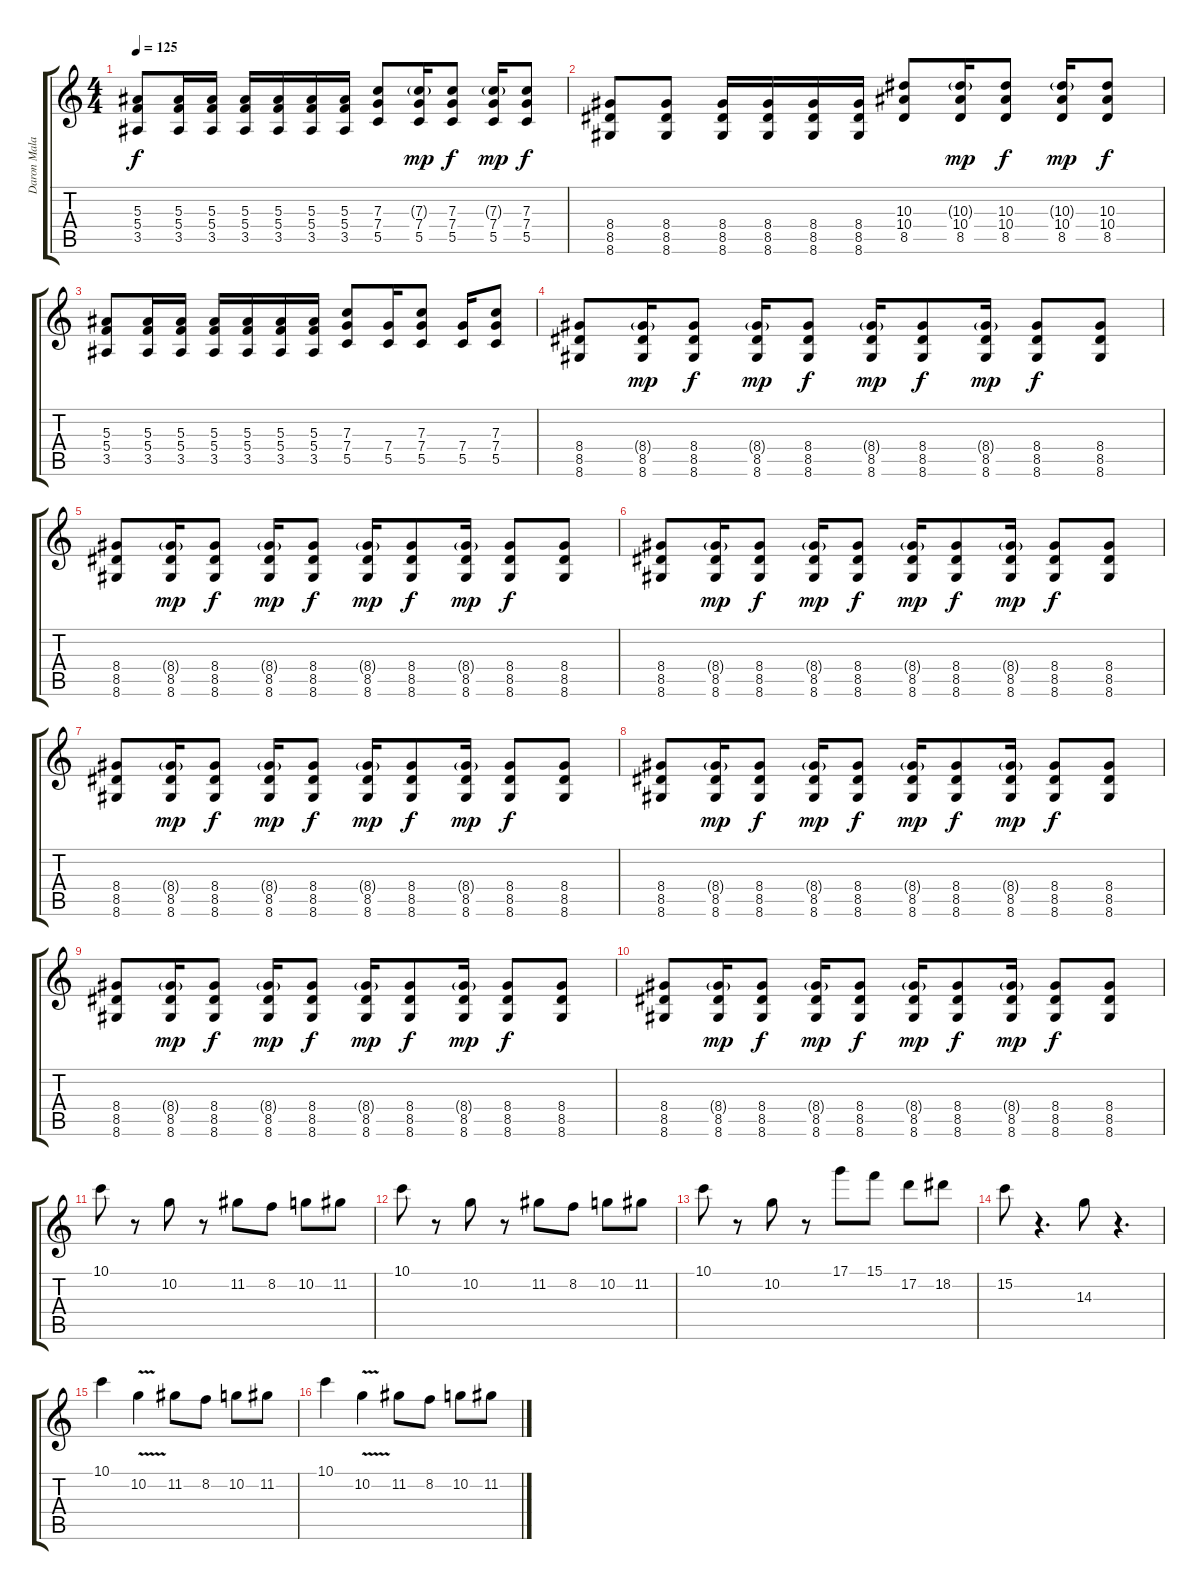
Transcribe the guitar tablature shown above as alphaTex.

\track ("Daron Malakian" "Daron Mala") {instrument distortionguitar}
\staff {score tabs}
\tuning (D4 A3 F3 C3 G2 C2) {hide}
\ts (4 4)
\tempo 125
\clef g2
\ks c
(5.3 5.4 3.5).8{dy f} (5.3 5.4 3.5).16 (5.3 5.4 3.5).16 (5.3 5.4 3.5).16 (5.3 5.4 3.5).16 (5.3 5.4 3.5).16 (5.3 5.4 3.5).16 (7.3 7.4 5.5).8 (7.3{g} 7.4 5.5).16{dy mp} (7.3 7.4 5.5).8{dy f} (7.3{g} 7.4 5.5).16{dy mp} (7.3 7.4 5.5).8{dy f} |
(8.4 8.5 8.6).8 (8.4 8.5 8.6).8 (8.4 8.5 8.6).16 (8.4 8.5 8.6).16 (8.4 8.5 8.6).16 (8.4 8.5 8.6).16 (10.3 10.4 8.5).8 (10.3{g} 10.4 8.5).16{dy mp} (10.3 10.4 8.5).8{dy f} (10.3{g} 10.4 8.5).16{dy mp} (10.3 10.4 8.5).8{dy f} |
(5.3 5.4 3.5).8 (5.3 5.4 3.5).16 (5.3 5.4 3.5).16 (5.3 5.4 3.5).16 (5.3 5.4 3.5).16 (5.3 5.4 3.5).16 (5.3 5.4 3.5).16 (7.3 7.4 5.5).8 (7.4 5.5).16 (7.3 7.4 5.5).8 (7.4 5.5).16 (7.3 7.4 5.5).8 |
(8.4 8.5 8.6).8 (8.4{g} 8.5 8.6).16{dy mp} (8.4 8.5 8.6).8{dy f} (8.4{g} 8.5 8.6).16{dy mp} (8.4 8.5 8.6).8{dy f} (8.4{g} 8.5 8.6).16{dy mp} (8.4 8.5 8.6).8{dy f} (8.4{g} 8.5 8.6).16{dy mp} (8.4 8.5 8.6).8{dy f} (8.4 8.5 8.6).8 |
(8.4 8.5 8.6).8 (8.4{g} 8.5 8.6).16{dy mp} (8.4 8.5 8.6).8{dy f} (8.4{g} 8.5 8.6).16{dy mp} (8.4 8.5 8.6).8{dy f} (8.4{g} 8.5 8.6).16{dy mp} (8.4 8.5 8.6).8{dy f} (8.4{g} 8.5 8.6).16{dy mp} (8.4 8.5 8.6).8{dy f} (8.4 8.5 8.6).8 |
(8.4 8.5 8.6).8 (8.4{g} 8.5 8.6).16{dy mp} (8.4 8.5 8.6).8{dy f} (8.4{g} 8.5 8.6).16{dy mp} (8.4 8.5 8.6).8{dy f} (8.4{g} 8.5 8.6).16{dy mp} (8.4 8.5 8.6).8{dy f} (8.4{g} 8.5 8.6).16{dy mp} (8.4 8.5 8.6).8{dy f} (8.4 8.5 8.6).8 |
(8.4 8.5 8.6).8 (8.4{g} 8.5 8.6).16{dy mp} (8.4 8.5 8.6).8{dy f} (8.4{g} 8.5 8.6).16{dy mp} (8.4 8.5 8.6).8{dy f} (8.4{g} 8.5 8.6).16{dy mp} (8.4 8.5 8.6).8{dy f} (8.4{g} 8.5 8.6).16{dy mp} (8.4 8.5 8.6).8{dy f} (8.4 8.5 8.6).8 |
(8.4 8.5 8.6).8 (8.4{g} 8.5 8.6).16{dy mp} (8.4 8.5 8.6).8{dy f} (8.4{g} 8.5 8.6).16{dy mp} (8.4 8.5 8.6).8{dy f} (8.4{g} 8.5 8.6).16{dy mp} (8.4 8.5 8.6).8{dy f} (8.4{g} 8.5 8.6).16{dy mp} (8.4 8.5 8.6).8{dy f} (8.4 8.5 8.6).8 |
(8.4 8.5 8.6).8 (8.4{g} 8.5 8.6).16{dy mp} (8.4 8.5 8.6).8{dy f} (8.4{g} 8.5 8.6).16{dy mp} (8.4 8.5 8.6).8{dy f} (8.4{g} 8.5 8.6).16{dy mp} (8.4 8.5 8.6).8{dy f} (8.4{g} 8.5 8.6).16{dy mp} (8.4 8.5 8.6).8{dy f} (8.4 8.5 8.6).8 |
(8.4 8.5 8.6).8 (8.4{g} 8.5 8.6).16{dy mp} (8.4 8.5 8.6).8{dy f} (8.4{g} 8.5 8.6).16{dy mp} (8.4 8.5 8.6).8{dy f} (8.4{g} 8.5 8.6).16{dy mp} (8.4 8.5 8.6).8{dy f} (8.4{g} 8.5 8.6).16{dy mp} (8.4 8.5 8.6).8{dy f} (8.4 8.5 8.6).8 |
10.1.8 r.8 10.2.8 r.8 11.2.8 8.2.8 10.2.8 11.2.8 |
10.1.8 r.8 10.2.8 r.8 11.2.8 8.2.8 10.2.8 11.2.8 |
10.1.8 r.8 10.2.8 r.8 17.1.8 15.1.8 17.2.8 18.2.8 |
15.2.8 r.4{d} 14.3.8 r.4{d} |
10.1.4 10.2{v}.4 11.2.8 8.2.8 10.2.8 11.2.8 |
10.1.4 10.2{v}.4 11.2.8 8.2.8 10.2.8 11.2.8
